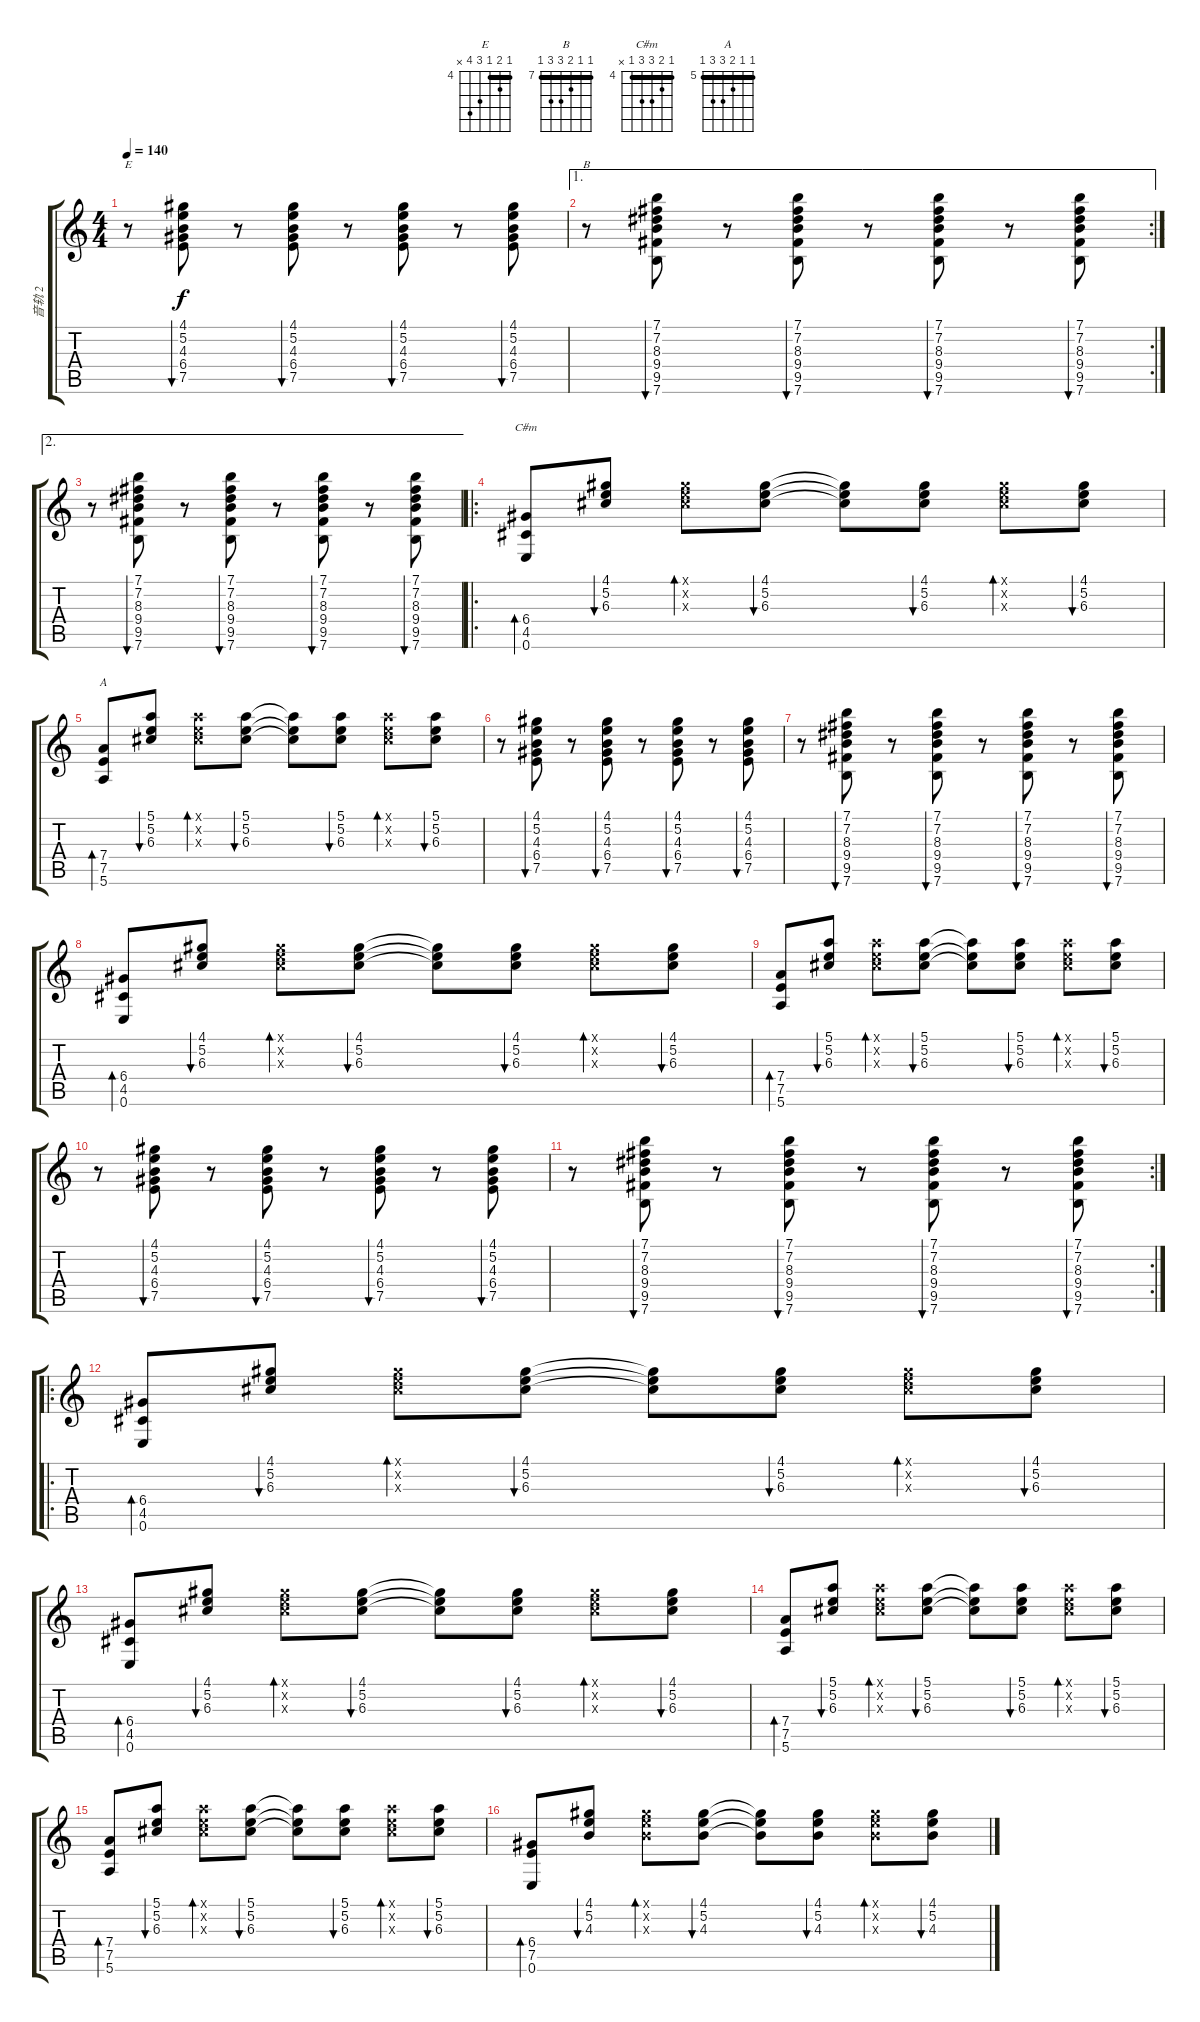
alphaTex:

\track ("音轨 2" "音轨 2") {instrument acousticguitarsteel}
\staff {score tabs}
\tuning (E4 B3 G3 D3 A2 E2) {hide}
\chord ("E" 4 5 4 6 7 x) {firstfret 4 barre 4}
\chord ("B" 7 7 8 9 9 7) {firstfret 7 barre 7}
\chord ("C#m" 4 5 6 6 4 x) {firstfret 4 barre 4}
\chord ("A" 5 5 6 7 7 5) {firstfret 5 barre 5}
\ts (4 4)
\tempo 140
\clef g2
\ks c
r.8{ch "E" dy f} (4.1 5.2 4.3 6.4 7.5).8{bu 30} r.8 (4.1 5.2 4.3 6.4 7.5).8{bu 30} r.8 (4.1 5.2 4.3 6.4 7.5).8{bu 30} r.8 (4.1 5.2 4.3 6.4 7.5).8{bu 30} |
\ae 1
\rc 2
r.8{ch "B"} (7.1 7.2 8.3 9.4 9.5 7.6).8{bu 30} r.8 (7.1 7.2 8.3 9.4 9.5 7.6).8{bu 30} r.8 (7.1 7.2 8.3 9.4 9.5 7.6).8{bu 30} r.8 (7.1 7.2 8.3 9.4 9.5 7.6).8{bu 30} |
\ae 2
r.8 (7.1 7.2 8.3 9.4 9.5 7.6).8{bu 30} r.8 (7.1 7.2 8.3 9.4 9.5 7.6).8{bu 30} r.8 (7.1 7.2 8.3 9.4 9.5 7.6).8{bu 30} r.8 (7.1 7.2 8.3 9.4 9.5 7.6).8{bu 30} |
\ro
(6.4 4.5 0.6).8{bd 30 ch "C#m"} (4.1 5.2 6.3).8{bu 30} (4.1{x} 5.2{x} 6.3{x}).8{bd 30} (4.1 5.2 6.3).8{bu 30} (4.1{t} 5.2{t} 6.3{t}).8 (4.1 5.2 6.3).8{bu 30} (4.1{x} 5.2{x} 6.3{x}).8{bd 30} (4.1 5.2 6.3).8{bu 30} |
(7.4 7.5 5.6).8{bd 30 ch "A"} (5.1 5.2 6.3).8{bu 30} (5.1{x} 5.2{x} 6.3{x}).8{bd 30} (5.1 5.2 6.3).8{bu 30} (5.1{t} 5.2{t} 6.3{t}).8 (5.1 5.2 6.3).8{bu 30} (5.1{x} 5.2{x} 6.3{x}).8{bd 30} (5.1 5.2 6.3).8{bu 30} |
r.8 (4.1 5.2 4.3 6.4 7.5).8{bu 30} r.8 (4.1 5.2 4.3 6.4 7.5).8{bu 30} r.8 (4.1 5.2 4.3 6.4 7.5).8{bu 30} r.8 (4.1 5.2 4.3 6.4 7.5).8{bu 30} |
r.8 (7.1 7.2 8.3 9.4 9.5 7.6).8{bu 30} r.8 (7.1 7.2 8.3 9.4 9.5 7.6).8{bu 30} r.8 (7.1 7.2 8.3 9.4 9.5 7.6).8{bu 30} r.8 (7.1 7.2 8.3 9.4 9.5 7.6).8{bu 30} |
(6.4 4.5 0.6).8{bd 30} (4.1 5.2 6.3).8{bu 30} (4.1{x} 5.2{x} 6.3{x}).8{bd 30} (4.1 5.2 6.3).8{bu 30} (4.1{t} 5.2{t} 6.3{t}).8 (4.1 5.2 6.3).8{bu 30} (4.1{x} 5.2{x} 6.3{x}).8{bd 30} (4.1 5.2 6.3).8{bu 30} |
(7.4 7.5 5.6).8{bd 30} (5.1 5.2 6.3).8{bu 30} (5.1{x} 5.2{x} 6.3{x}).8{bd 30} (5.1 5.2 6.3).8{bu 30} (5.1{t} 5.2{t} 6.3{t}).8 (5.1 5.2 6.3).8{bu 30} (5.1{x} 5.2{x} 6.3{x}).8{bd 30} (5.1 5.2 6.3).8{bu 30} |
r.8 (4.1 5.2 4.3 6.4 7.5).8{bu 30} r.8 (4.1 5.2 4.3 6.4 7.5).8{bu 30} r.8 (4.1 5.2 4.3 6.4 7.5).8{bu 30} r.8 (4.1 5.2 4.3 6.4 7.5).8{bu 30} |
\rc 2
r.8 (7.1 7.2 8.3 9.4 9.5 7.6).8{bu 30} r.8 (7.1 7.2 8.3 9.4 9.5 7.6).8{bu 30} r.8 (7.1 7.2 8.3 9.4 9.5 7.6).8{bu 30} r.8 (7.1 7.2 8.3 9.4 9.5 7.6).8{bu 30} |
\ro
(6.4 4.5 0.6).8{bd 30} (4.1 5.2 6.3).8{bu 30} (4.1{x} 5.2{x} 6.3{x}).8{bd 30} (4.1 5.2 6.3).8{bu 30} (4.1{t} 5.2{t} 6.3{t}).8 (4.1 5.2 6.3).8{bu 30} (4.1{x} 5.2{x} 6.3{x}).8{bd 30} (4.1 5.2 6.3).8{bu 30} |
(6.4 4.5 0.6).8{bd 30} (4.1 5.2 6.3).8{bu 30} (4.1{x} 5.2{x} 6.3{x}).8{bd 30} (4.1 5.2 6.3).8{bu 30} (4.1{t} 5.2{t} 6.3{t}).8 (4.1 5.2 6.3).8{bu 30} (4.1{x} 5.2{x} 6.3{x}).8{bd 30} (4.1 5.2 6.3).8{bu 30} |
(7.4 7.5 5.6).8{bd 30} (5.1 5.2 6.3).8{bu 30} (5.1{x} 5.2{x} 6.3{x}).8{bd 30} (5.1 5.2 6.3).8{bu 30} (5.1{t} 5.2{t} 6.3{t}).8 (5.1 5.2 6.3).8{bu 30} (5.1{x} 5.2{x} 6.3{x}).8{bd 30} (5.1 5.2 6.3).8{bu 30} |
(7.4 7.5 5.6).8{bd 30} (5.1 5.2 6.3).8{bu 30} (5.1{x} 5.2{x} 6.3{x}).8{bd 30} (5.1 5.2 6.3).8{bu 30} (5.1{t} 5.2{t} 6.3{t}).8 (5.1 5.2 6.3).8{bu 30} (5.1{x} 5.2{x} 6.3{x}).8{bd 30} (5.1 5.2 6.3).8{bu 30} |
(6.4 7.5 0.6).8{bd 30} (4.1 5.2 4.3).8{bu 30} (4.1{x} 5.2{x} 4.3{x}).8{bd 30} (4.1 5.2 4.3).8{bu 30} (4.1{t} 5.2{t} 4.3{t}).8 (4.1 5.2 4.3).8{bu 30} (4.1{x} 5.2{x} 4.3{x}).8{bd 30} (4.1 5.2 4.3).8{bu 30}
